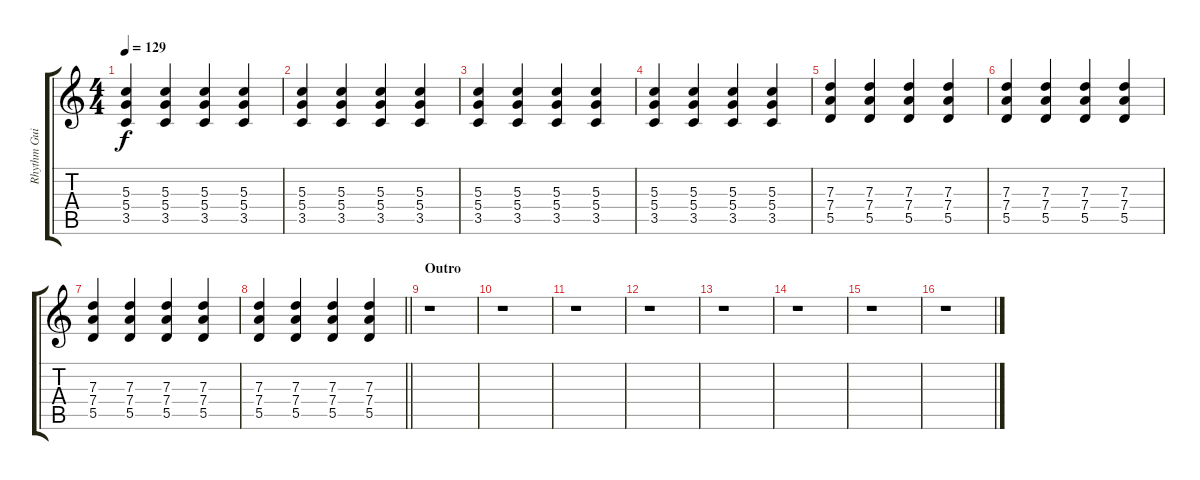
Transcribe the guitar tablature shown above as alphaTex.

\track ("Rhythm Guitar" "Rhythm Gui") {instrument overdrivenguitar}
\staff {score tabs}
\tuning (E4 B3 G3 D3 A2 E2) {hide}
\ts (4 4)
\tempo 129
\clef g2
\ks c
(5.3 5.4 3.5).4{dy f} (5.3 5.4 3.5).4 (5.3 5.4 3.5).4 (5.3 5.4 3.5).4 |
(5.3 5.4 3.5).4 (5.3 5.4 3.5).4 (5.3 5.4 3.5).4 (5.3 5.4 3.5).4 |
(5.3 5.4 3.5).4 (5.3 5.4 3.5).4 (5.3 5.4 3.5).4 (5.3 5.4 3.5).4 |
(5.3 5.4 3.5).4 (5.3 5.4 3.5).4 (5.3 5.4 3.5).4 (5.3 5.4 3.5).4 |
(7.3 7.4 5.5).4 (7.3 7.4 5.5).4 (7.3 7.4 5.5).4 (7.3 7.4 5.5).4 |
(7.3 7.4 5.5).4 (7.3 7.4 5.5).4 (7.3 7.4 5.5).4 (7.3 7.4 5.5).4 |
(7.3 7.4 5.5).4 (7.3 7.4 5.5).4 (7.3 7.4 5.5).4 (7.3 7.4 5.5).4 |
\barLineRight lightlight
(7.3 7.4 5.5).4 (7.3 7.4 5.5).4 (7.3 7.4 5.5).4 (7.3 7.4 5.5).4 |
\section ("" "Outro")
r.1 |
r.1 |
r.1 |
r.1 |
r.1 |
r.1 |
r.1 |
r.1
